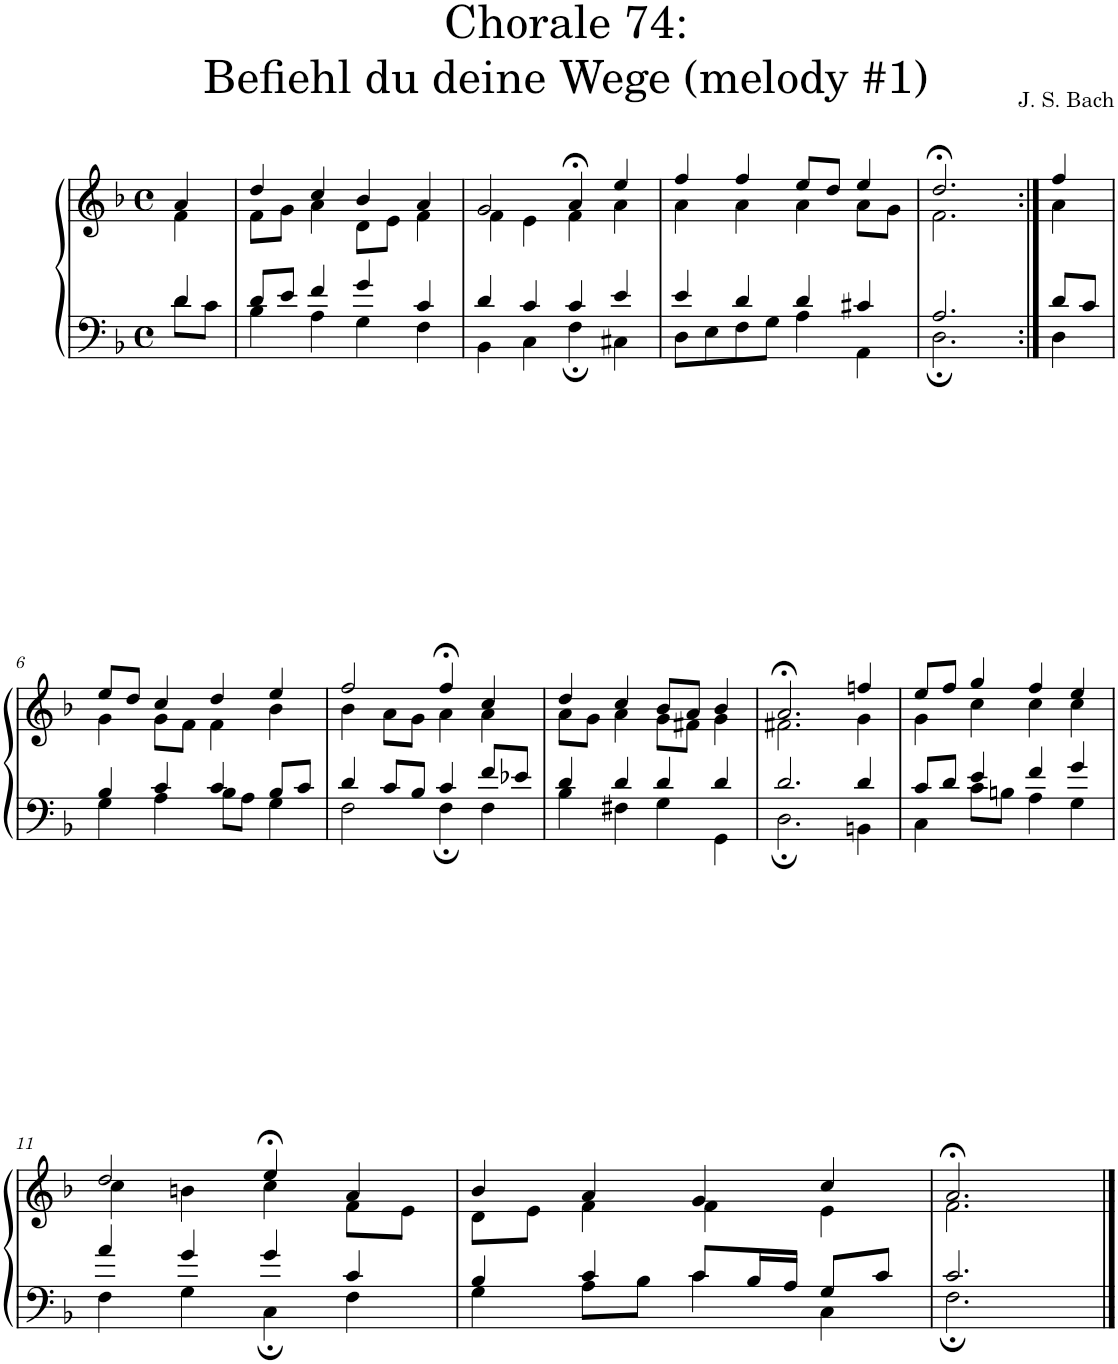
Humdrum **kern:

**kern	**kern
*part1	*part1
*staff2	*staff1
*I"S,A	*
*clefF4	*clefG2
*k[b-]	*k[b-]
*M4/4	*M4/4
*met(c)	*met(c)
=	=
*^	*^
4d/	8d\L	4a/	4f\
.	8c\J	.	.
=1	=1	=1	=1
8d/L	4B-\	4dd/	8f\L
8e/J	.	.	8g\J
4f/	4A\	4cc/	4a\
4g/	4G\	4b-/	8d\L
.	.	.	8e\J
4c/	4F\	4a/	4f\
=2	=2	=2	=2
4d/	4BB-\	2g/	4f\
4c/	4C\	.	4e\
4c/	4F;\	4a;</	4f\
4e/	4C#X\	4ee/	4a\
=3	=3	=3	=3
4e/	8D\L	4ff/	4a\
.	8E\	.	.
4d/	8F\	4ff/	4a\
.	8G\J	.	.
4d/	4A\	8ee/L	4a\
.	.	8dd/J	.
4c#X/	4AA\	4ee/	8a\L
.	.	.	8g\J
=1051	=1051	=1051	=1051
2.A/	2.D;\	2.dd;</	2.f\
=1052:|!	=1052:|!	=1052:|!	=1052:|!
8d/L	4D\	4ff/	4a\
8c/J	.	.	.
!!LO:LB:g=z	!!
=6	=6	=6	=6
4B-/	4G\	8ee/L	4g\
.	.	8dd/J	.
4c/	4A\	4cc/	8g\L
.	.	.	8f\J
4c/	8B-\L	4dd/	4f\
.	8A\J	.	.
8B-/L	4G\	4ee/	4b-\
8c/J	.	.	.
=7	=7	=7	=7
4d/	2F\	2ff/	4b-\
8c/L	.	.	8a\L
8B-/J	.	.	8g\J
4c/	4F;\	4ff;</	4a\
8f/L	4F\	4cc/	4a\
8e-X/J	.	.	.
=8	=8	=8	=8
4d/	4B-\	4dd/	8a\L
.	.	.	8g\J
4d/	4F#X\	4cc/	4a\
4d/	4G\	8b-/L	8g\L
.	.	8a/J	8f#X\J
4d/	4GG\	4b-/	4g\
=9	=9	=9	=9
2.d/	2.D;\	2.a;</	2.f#X\
4d/	4BBn\	4ffn/	4g\
=10	=10	=10	=10
8c/L	4C\	8ee/L	4g\
8d/J	.	8ff/J	.
4e/	8c\L	4gg/	4cc\
.	8Bn\J	.	.
4f/	4A\	4ff/	4cc\
4g/	4G\	4ee/	4cc\
!!LO:LB:g=z	!!
=11	=11	=11	=11
4a/	4F\	2dd/	4cc\
4g/	4G\	.	4bn\
4g/	4C;\	4ee;</	4cc\
4c/	4F\	4a/	8f\L
.	.	.	8e\J
=12	=12	=12	=12
4B-/	4G\	4b-/	8d\L
.	.	.	8e\J
4c/	8A\L	4a/	4f\
.	8B-\J	.	.
8c/L	4c\	4g/	4f\
16B-/L	.	.	.
16A/JJ	.	.	.
8G/L	4C\	4cc/	4e\
8c/J	.	.	.
=13	=13	=13	=13
2.c/	2.F;\	2.a;</	2.f\
*v	*v	*	*
*	*v	*v
==	==
*-	*-
